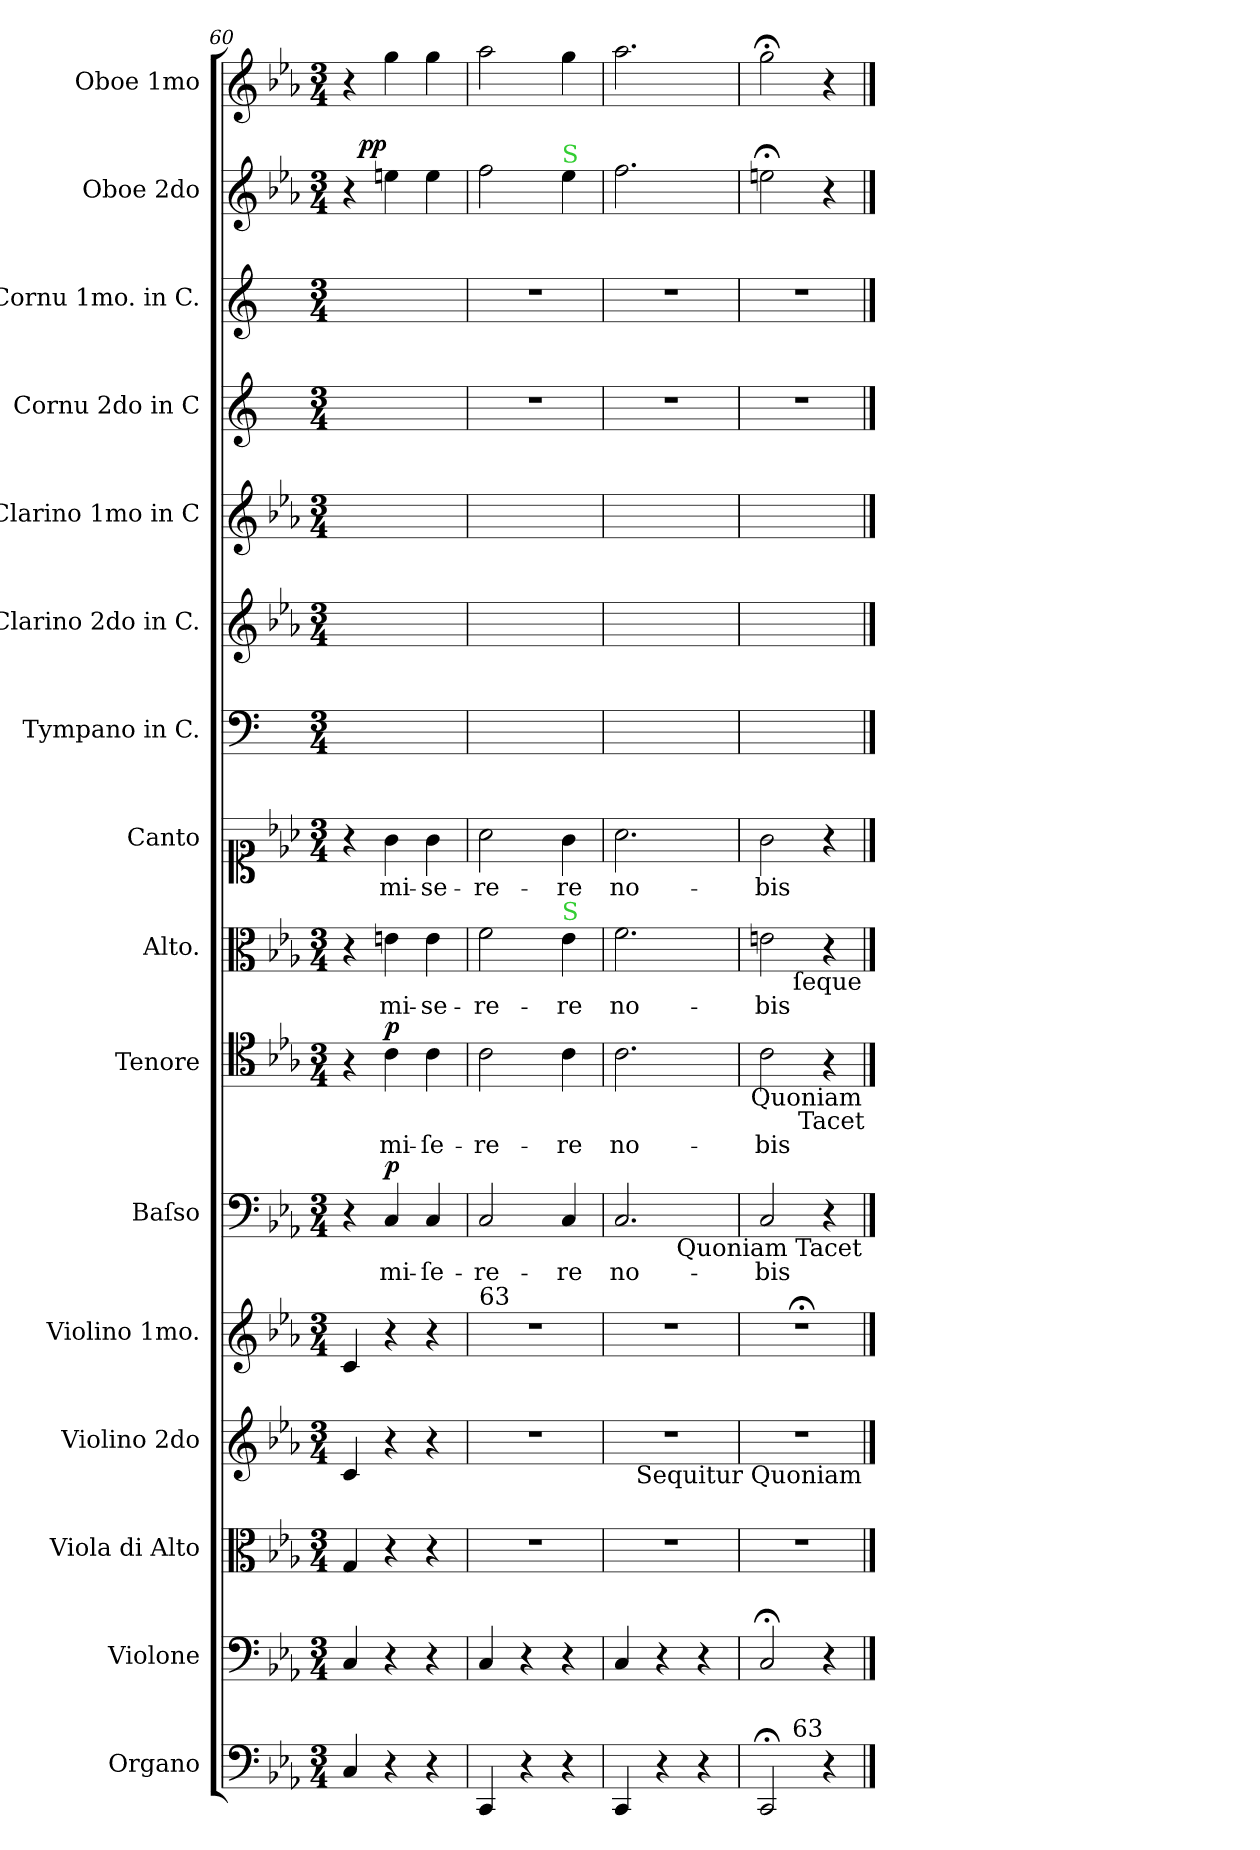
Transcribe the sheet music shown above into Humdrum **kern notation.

**kern	**kern	**kern	**kern	**kern	**kern	**text	**dynam	**kern	**text	**dynam	**kern	**text	**kern	**text	**kern	**kern	**kern	**kern	**kern	**kern	**dynam	**kern
*part16	*part15	*part14	*part13	*part12	*part11	*part11	*part11	*part10	*part10	*part10	*part9	*part9	*part8	*part8	*part7	*part6	*part5	*part4	*part3	*part2	*part2	*part1
*staff16	*staff15	*staff14	*staff13	*staff12	*staff11	*staff11	*staff11	*staff10	*staff10	*staff10	*staff9	*staff9	*staff8	*staff8	*staff7	*staff6	*staff5	*staff4	*staff3	*staff2	*staff2	*staff1
*I"Organo	*I"Violone	*I"Viola di Alto	*I"Violino 2do	*I"Violino 1mo.	*I"Baſso	*	*	*I"Tenore	*	*	*I"Alto.	*	*I"Canto	*	*I"Tympano in C.	*I"Clarino 2do in C.	*I"Clarino 1mo in C	*I"Cornu 2do in C	*I"Cornu 1mo. in C.	*I"Oboe 2do	*	*I"Oboe 1mo
*I'org	*I'vlne	*	*I'vl 2	*I'vl 1	*I'B	*	*	*I'T	*	*	*I'A	*	*	*	*	*I'clno 1 in C	*	*I'cor 2 in C	*I'cor 1 in C	*I'ob 2	*	*I'ob 1
*clefF4	*clefF4	*clefC3	*clefG2	*clefG2	*clefF4	*	*	*clefC4	*	*	*clefC3	*	*clefC1	*	*clefF4	*clefG2	*clefG2	*clefG2	*clefG2	*clefG2	*	*clefG2
*	*	*	*	*	*	*	*	*	*	*	*	*	*	*	*	*	*	*ITrd5c9	*ITrd5c9	*	*	*
*k[b-e-a-]	*k[b-e-a-]	*k[b-e-a-]	*k[b-e-a-]	*k[b-e-a-]	*k[b-e-a-]	*	*	*k[b-e-a-]	*	*	*k[b-e-a-]	*	*k[b-e-a-]	*	*k[]	*k[b-e-a-]	*k[b-e-a-]	*k[b-e-a-]	*k[b-e-a-]	*k[b-e-a-]	*	*k[b-e-a-]
*c:	*c:	*c:	*c:	*c:	*c:	*	*	*c:	*	*	*c:	*	*c:	*	*a:	*c:	*c:	*c:	*c:	*c:	*	*c:
*M3/4	*M3/4	*M3/4	*M3/4	*M3/4	*M3/4	*	*	*M3/4	*	*	*M3/4	*	*M3/4	*	*M3/4	*M3/4	*M3/4	*M3/4	*M3/4	*M3/4	*	*M3/4
=60	=60	=60	=60	=60	=60	=60	=60	=60	=60	=60	=60	=60	=60	=60	=60	=60	=60	=60	=60	=60	=60	=60
4C/	4C/	4G/	4c/	4c/	4r	.	.	4r	.	.	4r	.	4r	.	2.ryy	2.ryy	2.ryy	2.ryy	2.ryy	4r	.	4r
!	!	!	!	!	!	!	!LO:DY:a	!	!	!LO:DY:a	!	!	!	!	!	!	!	!	!	!	!LO:DY:a:rj	!
4r	4r	4r	4r	4r	4C/	mi-	p.	4c\	mi-	p.	4en\	mi-	4g\	mi-	.	.	.	.	.	4een\	pp.	4gg\
4r	4r	4r	4r	4r	4C/	-ſe-	.	4c\	-ſe-	.	4e\	-se-	4g\	-se-	.	.	.	.	.	4ee\	.	4gg\
=61	=61	=61	=61	=61	=61	=61	=61	=61	=61	=61	=61	=61	=61	=61	=61	=61	=61	=61	=61	=61	=61	=61
!	!	!	!	!LO:TX:a:t=63	!	!	!	!	!	!	!	!	!	!	!	!	!	!	!	!	!	!
4CC/	4C/	2.r	2.r	2.r	2C/	-re-	.	2c\	-re-	.	2f\	-re-	2a-\	-re-	2.ryy	2.ryy	2.ryy	2.r	2.r	2ff\	.	2aa-\
4r	4r	.	.	.	.	.	.	.	.	.	.	.	.	.	.	.	.	.	.	.	.	.
!	!	!	!	!	!	!	!	!	!	!	!	!	!	!	!	!	!	!	!	!LO:TX:a:color=limegreen:t=S	!	!
!	!	!	!	!	!	!	!	!	!	!	!LO:TX:a:color=limegreen:t=S	!	!	!	!	!	!	!	!	!	!	!
4r	4r	.	.	.	4C/	-re	.	4c\	-re	.	4e-\	-re	4g\	-re	.	.	.	.	.	4ee-\	.	4gg\
=62	=62	=62	=62	=62	=62	=62	=62	=62	=62	=62	=62	=62	=62	=62	=62	=62	=62	=62	=62	=62	=62	=62
4CC/	4C/	2.r	2.r	2.r	2.C/	no-	.	2.c\	no-	.	2.f\	no-	2.a-\	no-	2.ryy	2.ryy	2.ryy	2.r	2.r	2.ff\	.	2.aa-\
4r	4r	.	.	.	.	.	.	.	.	.	.	.	.	.	.	.	.	.	.	.	.	.
4r	4r	.	.	.	.	.	.	.	.	.	.	.	.	.	.	.	.	.	.	.	.	.
=63	=63	=63	=63	=63	=63	=63	=63	=63	=63	=63	=63	=63	=63	=63	=63	=63	=63	=63	=63	=63	=63	=63
2CC;</	2C;</	2.r	2.r	2.r;<	2C/	-bis	.	2c\	-bis	.	2en\	-bis	2g\	-bis	2.ryy	2.ryy	2.ryy	2.r	2.r	2een;<\	.	2gg;<\
!LO:TX:a:rj:t=63	!	!	!	!	!	!	!	!	!	!	!	!	!	!	!	!	!	!	!	!	!	!
4r	4r	.	.	.	4r	.	.	4r	.	.	4r	.	4r	.	.	.	.	.	.	4r	.	4r
!	!	!	!	!	!	!	!	!	!	!	!LO:TX:b:rj:t=ſeque	!	!	!	!	!	!	!	!	!	!	!
!	!	!	!	!	!	!	!	!LO:TX:b:rj:t=Quoniam\nTacet	!	!	!	!	!	!	!	!	!	!	!	!	!	!
!	!	!	!	!	!LO:TX:b:rj:t=Quoniam Tacet	!	!	!	!	!	!	!	!	!	!	!	!	!	!	!	!	!
!	!	!	!LO:TX:b:rj:t=Sequitur Quoniam	!	!	!	!	!	!	!	!	!	!	!	!	!	!	!	!	!	!	!
==	==	==	==	==	==	==	==	==	==	==	==	==	==	==	==	==	==	==	==	==	==	==
*-	*-	*-	*-	*-	*-	*-	*-	*-	*-	*-	*-	*-	*-	*-	*-	*-	*-	*-	*-	*-	*-	*-
